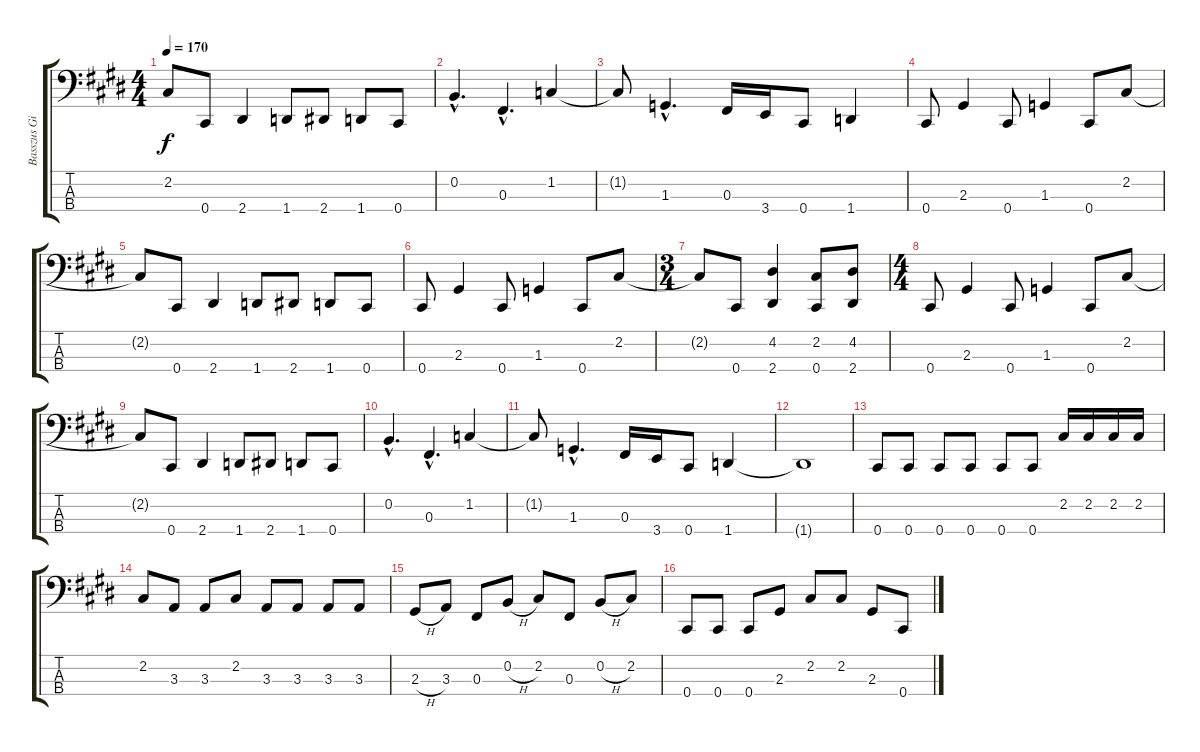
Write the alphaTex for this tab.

\track ("Basszus Gitár" "Basszus Gi") {instrument electricbassfinger}
\staff {score tabs}
\tuning (E2 B1 Gb1 Db1) {hide}
\ts (4 4)
\tempo 170
\clef f4
\ks c#minor
2.2{t}.8{dy f} 0.4.8 2.4.4 1.4.8 2.4.8 1.4.8 0.4.8 |
0.2{hac}.4{d} 0.3{hac}.4{d} 1.2.4 |
1.2{t}.8 1.3{hac}.4{d} 0.3.16 3.4.16 0.4.8 1.4.4 |
0.4.8 2.3.4 0.4.8 1.3.4 0.4.8 2.2.8 |
2.2{t}.8 0.4.8 2.4.4 1.4.8 2.4.8 1.4.8 0.4.8 |
0.4.8 2.3.4 0.4.8 1.3.4 0.4.8 2.2.8 |
\ts (3 4)
2.2{t}.8 0.4.8 (4.2 2.4).4 (2.2 0.4).8 (4.2 2.4).8 |
\ts (4 4)
0.4.8 2.3.4 0.4.8 1.3.4 0.4.8 2.2.8 |
2.2{t}.8 0.4.8 2.4.4 1.4.8 2.4.8 1.4.8 0.4.8 |
0.2{hac}.4{d} 0.3{hac}.4{d} 1.2.4 |
1.2{t}.8 1.3{hac}.4{d} 0.3.16 3.4.16 0.4.8 1.4.4 |
1.4{t}.1 |
0.4.8 0.4.8 0.4.8 0.4.8 0.4.8 0.4.8 2.2.16 2.2.16 2.2.16 2.2.16 |
2.2.8 3.3.8 3.3.8 2.2.8 3.3.8 3.3.8 3.3.8 3.3.8 |
2.3{h}.8 3.3.8 0.3.8 0.2{h}.8 2.2.8 0.3.8 0.2{h}.8 2.2.8 |
0.4.8 0.4.8 0.4.8 2.3.8 2.2.8 2.2.8 2.3.8 0.4.8
